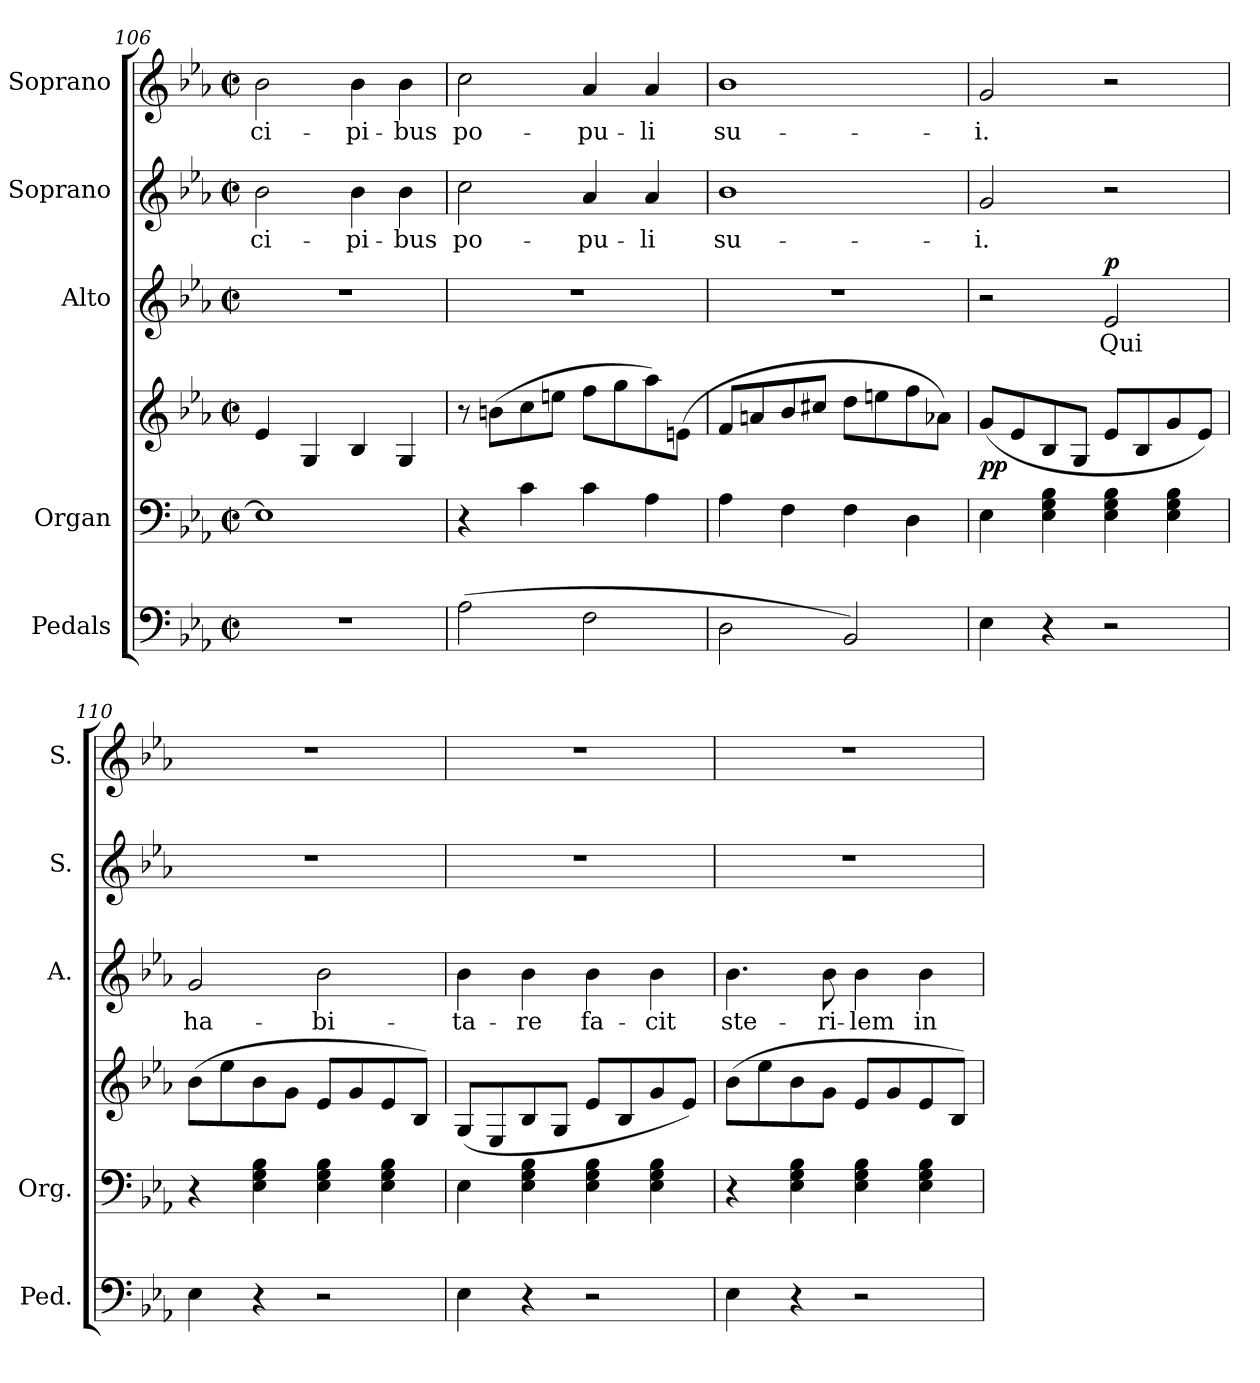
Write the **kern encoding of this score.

**kern	**kern	**kern	**dynam	**kern	**text	**dynam	**kern	**text	**kern	**text
*part5	*part4	*part4	*part4	*part3	*part3	*part3	*part2	*part2	*part1	*part1
*staff6	*staff5	*staff4	*staff4/5	*staff3	*staff3	*staff3	*staff2	*staff2	*staff1	*staff1
*I"Pedals	*I"Organ	*	*	*I"Alto	*	*	*I"Soprano	*	*I"Soprano	*
*I'Ped.	*I'Org.	*	*	*I'A.	*	*	*I'S.	*	*I'S.	*
*clefF4	*clefF4	*clefG2	*	*clefG2	*	*	*clefG2	*	*clefG2	*
*k[b-e-a-]	*k[b-e-a-]	*k[b-e-a-]	*	*k[b-e-a-]	*	*	*k[b-e-a-]	*	*k[b-e-a-]	*
*E-:	*E-:	*E-:	*	*E-:	*	*	*E-:	*	*E-:	*
*M2/2	*M2/2	*M2/2	*	*M2/2	*	*	*M2/2	*	*M2/2	*
*met(c|)	*met(c|)	*met(c|)	*	*met(c|)	*	*	*met(c|)	*	*met(c|)	*
=106	=106	=106	=106	=106	=106	=106	=106	=106	=106	=106
!	!	!	!	!	!	!	!	!LO:LY:b:color=#000000	!	!
!	!	!	!	!	!	!	!	!	!	!LO:LY:b:color=#000000
1r	1E-i]	4e-i/	.	1r	.	.	2b-i\	-ci-	2b-i\	-ci-
.	.	4Gi/	.	.	.	.	.	.	.	.
!	!	!	!	!	!	!	!	!LO:LY:b:color=#000000	!	!
!	!	!	!	!	!	!	!	!	!	!LO:LY:b:color=#000000
.	.	4B-i/	.	.	.	.	4b-i\	-pi-	4b-i\	-pi-
!	!	!	!	!	!	!	!	!LO:LY:b:color=#000000	!	!
!	!	!	!	!	!	!	!	!	!	!LO:LY:b:color=#000000
.	.	4Gi/	.	.	.	.	4b-i\	-bus	4b-i\	-bus
=107	=107	=107	=107	=107	=107	=107	=107	=107	=107	=107
!	!	!	!	!	!	!	!	!LO:LY:b:color=#000000	!	!
!	!	!	!	!	!	!	!	!	!	!LO:LY:b:color=#000000
(2A-i\	4r	8r	.	1r	.	.	2cci\	po-	2cci\	po-
.	.	(8bni\L	.	.	.	.	.	.	.	.
.	4ci\	8cci\	.	.	.	.	.	.	.	.
.	.	8eeni\J	.	.	.	.	.	.	.	.
!	!	!	!	!	!	!	!	!LO:LY:b:color=#000000	!	!
!	!	!	!	!	!	!	!	!	!	!LO:LY:b:color=#000000
2Fi\	4ci\	8ffi\L	.	.	.	.	4a-i/	-pu-	4a-i/	-pu-
.	.	8ggi\	.	.	.	.	.	.	.	.
!	!	!	!	!	!	!	!	!LO:LY:b:color=#000000	!	!
!	!	!	!	!	!	!	!	!	!	!LO:LY:b:color=#000000
.	4A-i\	8aa-i\)	.	.	.	.	4a-i/	-li	4a-i/	-li
.	.	(8eni\J	.	.	.	.	.	.	.	.
=108	=108	=108	=108	=108	=108	=108	=108	=108	=108	=108
!	!	!	!	!	!	!	!	!LO:LY:b:color=#000000	!	!
!	!	!	!	!	!	!	!	!	!	!LO:LY:b:color=#000000
2Di\	4A-i\	8fi/L	.	1r	.	.	1b-i	su-	1b-i	su-
.	.	8ani/	.	.	.	.	.	.	.	.
.	4Fi\	8b-i/	.	.	.	.	.	.	.	.
.	.	8cc#Xi/J	.	.	.	.	.	.	.	.
2BB-i/)	4Fi\	8ddi\L	.	.	.	.	.	.	.	.
.	.	8eeni\	.	.	.	.	.	.	.	.
.	4Di\	8ffi\	.	.	.	.	.	.	.	.
.	.	8a-Xi\J)	.	.	.	.	.	.	.	.
!!LO:PB:g=z
=109	=109	=109	=109	=109	=109	=109	=109	=109	=109	=109
!	!	!	!	!	!	!	!	!LO:LY:b:color=#000000	!	!
!	!	!	!	!	!	!	!	!	!	!LO:LY:b:color=#000000
4E-i\	4E-i\	(8gi/L	pp	2r	.	.	2gi/	-i.	2gi/	-i.
.	.	8e-i/	.	.	.	.	.	.	.	.
4r	4E-i\ 4Gi 4B-i	8B-i/	.	.	.	.	.	.	.	.
.	.	8Gi/J	.	.	.	.	.	.	.	.
!	!	!	!	!	!LO:LY:b:color=#000000	!	!	!	!	!
2r	4E-i\ 4Gi 4B-i	8e-i/L	.	2e-i/	Qui	p	2r	.	2r	.
.	.	8B-i/	.	.	.	.	.	.	.	.
.	4E-i\ 4Gi 4B-i	8gi/	.	.	.	.	.	.	.	.
.	.	8e-i/J)	.	.	.	.	.	.	.	.
=110	=110	=110	=110	=110	=110	=110	=110	=110	=110	=110
!	!	!	!	!	!LO:LY:b:color=#000000	!	!	!	!	!
4E-i\	4r	(8b-i\L	.	2gi/	ha-	.	1r	.	1r	.
.	.	8ee-i\	.	.	.	.	.	.	.	.
4r	4E-i\ 4Gi 4B-i	8b-i\	.	.	.	.	.	.	.	.
.	.	8gi\J	.	.	.	.	.	.	.	.
!	!	!	!	!	!LO:LY:b:color=#000000	!	!	!	!	!
2r	4E-i\ 4Gi 4B-i	8e-i/L	.	2b-i\	-bi-	.	.	.	.	.
.	.	8gi/	.	.	.	.	.	.	.	.
.	4E-i\ 4Gi 4B-i	8e-i/	.	.	.	.	.	.	.	.
.	.	8B-i/J)	.	.	.	.	.	.	.	.
=111	=111	=111	=111	=111	=111	=111	=111	=111	=111	=111
!	!	!	!	!	!LO:LY:b:color=#000000	!	!	!	!	!
4E-i\	4E-i\	(8Gi/L	.	4b-i\	-ta-	.	1r	.	1r	.
.	.	8E-i/	.	.	.	.	.	.	.	.
!	!	!	!	!	!LO:LY:b:color=#000000	!	!	!	!	!
4r	4E-i\ 4Gi 4B-i	8B-i/	.	4b-i\	-re	.	.	.	.	.
.	.	8Gi/J	.	.	.	.	.	.	.	.
!	!	!	!	!	!LO:LY:b:color=#000000	!	!	!	!	!
2r	4E-i\ 4Gi 4B-i	8e-i/L	.	4b-i\	fa-	.	.	.	.	.
.	.	8B-i/	.	.	.	.	.	.	.	.
!	!	!	!	!	!LO:LY:b:color=#000000	!	!	!	!	!
.	4E-i\ 4Gi 4B-i	8gi/	.	4b-i\	-cit	.	.	.	.	.
.	.	8e-i/J)	.	.	.	.	.	.	.	.
=112	=112	=112	=112	=112	=112	=112	=112	=112	=112	=112
!	!	!	!	!	!LO:LY:b:color=#000000	!	!	!	!	!
4E-i\	4r	(8b-i\L	.	4.b-i\	ste-	.	1r	.	1r	.
.	.	8ee-i\	.	.	.	.	.	.	.	.
4r	4E-i\ 4Gi 4B-i	8b-i\	.	.	.	.	.	.	.	.
!	!	!	!	!	!LO:LY:b:color=#000000	!	!	!	!	!
.	.	8gi\J	.	8b-i\	-ri-	.	.	.	.	.
!	!	!	!	!	!LO:LY:b:color=#000000	!	!	!	!	!
2r	4E-i\ 4Gi 4B-i	8e-i/L	.	4b-i\	-lem	.	.	.	.	.
.	.	8gi/	.	.	.	.	.	.	.	.
!	!	!	!	!	!LO:LY:b:color=#000000	!	!	!	!	!
.	4E-i\ 4Gi 4B-i	8e-i/	.	4b-i\	in	.	.	.	.	.
.	.	8B-i/J)	.	.	.	.	.	.	.	.
=	=	=	=	=	=	=	=	=	=	=
*-	*-	*-	*-	*-	*-	*-	*-	*-	*-	*-
